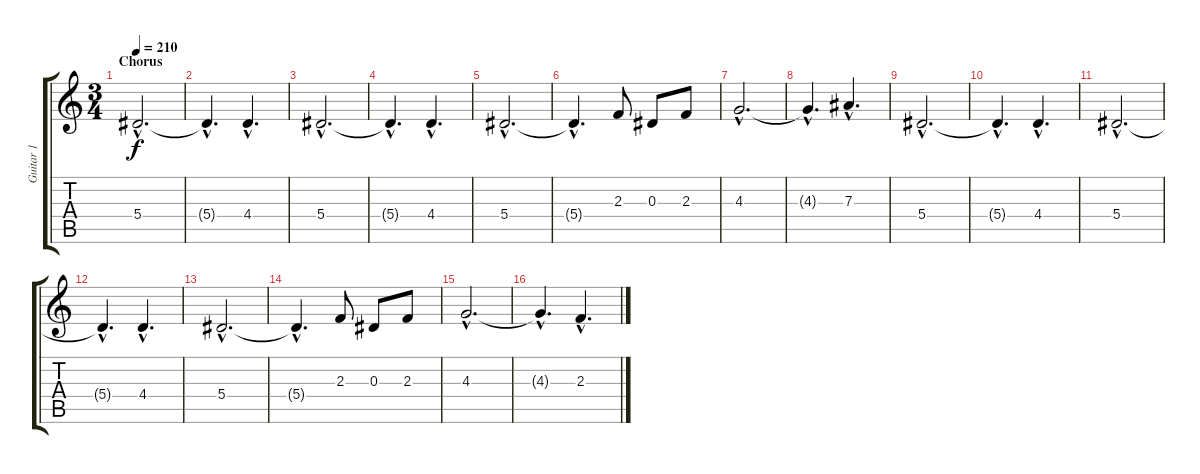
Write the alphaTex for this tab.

\track ("Guitar 1" "Guitar 1") {instrument distortionguitar}
\staff {score tabs}
\tuning (C4 G3 Eb3 Bb2 F2 C2) {hide}
\ts (3 4)
\section ("" "Chorus")
\tempo 210
\clef g2
\ks c
5.4{hac}.2{d dy f} |
5.4{hac t}.4{d} 4.4{hac}.4{d} |
5.4{hac}.2{d} |
5.4{hac t}.4{d} 4.4{hac}.4{d} |
5.4{hac}.2{d} |
5.4{hac t}.4{d} 2.3.8 0.3.8 2.3.8 |
4.3{hac}.2{d} |
4.3{hac t}.4{d} 7.3{hac}.4{d} |
5.4{hac}.2{d} |
5.4{hac t}.4{d} 4.4{hac}.4{d} |
5.4{hac}.2{d} |
5.4{hac t}.4{d} 4.4{hac}.4{d} |
5.4{hac}.2{d} |
5.4{hac t}.4{d} 2.3.8 0.3.8 2.3.8 |
4.3{hac}.2{d} |
4.3{hac t}.4{d} 2.3{hac}.4{d}
